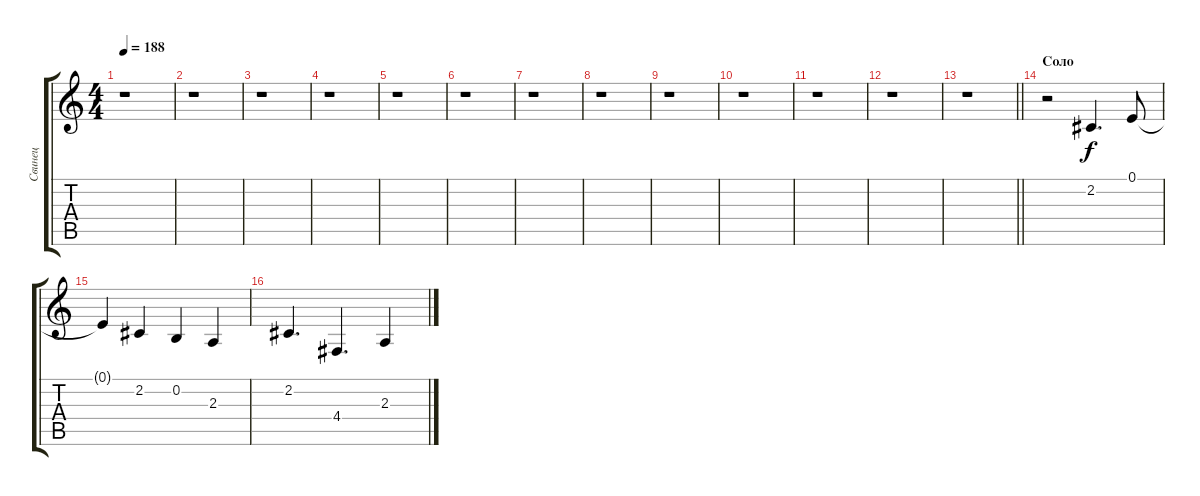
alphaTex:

\track ("Свинец" "Свинец") {instrument lead1square}
\staff {score tabs}
\tuning (E4 B3 G3 D3 A2 E2) {hide}
\ts (4 4)
\tempo 188
\clef g2
\ks c
r.1{dy f} |
r.1 |
r.1 |
r.1 |
r.1 |
r.1 |
r.1 |
r.1 |
r.1 |
r.1 |
r.1 |
r.1 |
\barLineRight lightlight
r.1 |
\section ("" "Соло")
r.2 2.2.4{d} 0.1.8 |
0.1{t}.4 2.2.4 0.2.4 2.3.4 |
2.2.4{d} 4.4.4{d} 2.3.4
